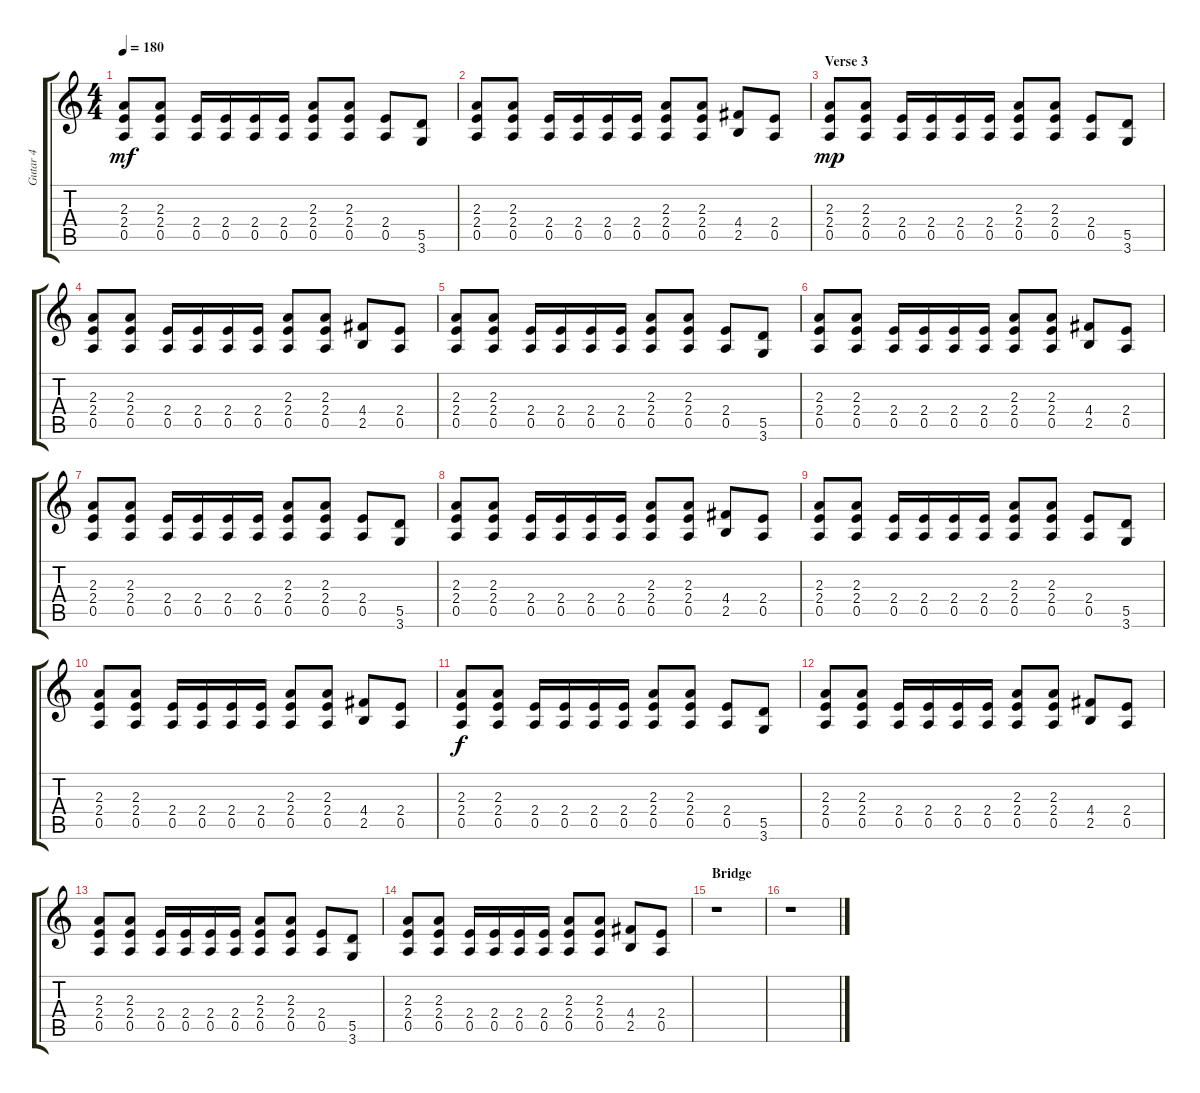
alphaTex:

\track ("Gutar 4" "Gutar 4") {instrument overdrivenguitar}
\staff {score tabs}
\tuning (E4 B3 G3 D3 A2 E2) {hide}
\ts (4 4)
\tempo 180
\clef g2
\ks c
(2.3 2.4 0.5).8{dy mf} (2.3 2.4 0.5).8 (2.4 0.5).16 (2.4 0.5).16 (2.4 0.5).16 (2.4 0.5).16 (2.3 2.4 0.5).8 (2.3 2.4 0.5).8 (2.4 0.5).8 (5.5 3.6).8 |
(2.3 2.4 0.5).8 (2.3 2.4 0.5).8 (2.4 0.5).16 (2.4 0.5).16 (2.4 0.5).16 (2.4 0.5).16 (2.3 2.4 0.5).8 (2.3 2.4 0.5).8 (4.4 2.5).8 (2.4 0.5).8 |
\section ("" "Verse 3")
(2.3 2.4 0.5).8{dy mp} (2.3 2.4 0.5).8 (2.4 0.5).16 (2.4 0.5).16 (2.4 0.5).16 (2.4 0.5).16 (2.3 2.4 0.5).8 (2.3 2.4 0.5).8 (2.4 0.5).8 (5.5 3.6).8 |
(2.3 2.4 0.5).8 (2.3 2.4 0.5).8 (2.4 0.5).16 (2.4 0.5).16 (2.4 0.5).16 (2.4 0.5).16 (2.3 2.4 0.5).8 (2.3 2.4 0.5).8 (4.4 2.5).8 (2.4 0.5).8 |
(2.3 2.4 0.5).8 (2.3 2.4 0.5).8 (2.4 0.5).16 (2.4 0.5).16 (2.4 0.5).16 (2.4 0.5).16 (2.3 2.4 0.5).8 (2.3 2.4 0.5).8 (2.4 0.5).8 (5.5 3.6).8 |
(2.3 2.4 0.5).8 (2.3 2.4 0.5).8 (2.4 0.5).16 (2.4 0.5).16 (2.4 0.5).16 (2.4 0.5).16 (2.3 2.4 0.5).8 (2.3 2.4 0.5).8 (4.4 2.5).8 (2.4 0.5).8 |
(2.3 2.4 0.5).8 (2.3 2.4 0.5).8 (2.4 0.5).16 (2.4 0.5).16 (2.4 0.5).16 (2.4 0.5).16 (2.3 2.4 0.5).8 (2.3 2.4 0.5).8 (2.4 0.5).8 (5.5 3.6).8 |
(2.3 2.4 0.5).8 (2.3 2.4 0.5).8 (2.4 0.5).16 (2.4 0.5).16 (2.4 0.5).16 (2.4 0.5).16 (2.3 2.4 0.5).8 (2.3 2.4 0.5).8 (4.4 2.5).8 (2.4 0.5).8 |
(2.3 2.4 0.5).8 (2.3 2.4 0.5).8 (2.4 0.5).16 (2.4 0.5).16 (2.4 0.5).16 (2.4 0.5).16 (2.3 2.4 0.5).8 (2.3 2.4 0.5).8 (2.4 0.5).8 (5.5 3.6).8 |
(2.3 2.4 0.5).8 (2.3 2.4 0.5).8 (2.4 0.5).16 (2.4 0.5).16 (2.4 0.5).16 (2.4 0.5).16 (2.3 2.4 0.5).8 (2.3 2.4 0.5).8 (4.4 2.5).8 (2.4 0.5).8 |
(2.3 2.4 0.5).8{dy f} (2.3 2.4 0.5).8 (2.4 0.5).16 (2.4 0.5).16 (2.4 0.5).16 (2.4 0.5).16 (2.3 2.4 0.5).8 (2.3 2.4 0.5).8 (2.4 0.5).8 (5.5 3.6).8 |
(2.3 2.4 0.5).8 (2.3 2.4 0.5).8 (2.4 0.5).16 (2.4 0.5).16 (2.4 0.5).16 (2.4 0.5).16 (2.3 2.4 0.5).8 (2.3 2.4 0.5).8 (4.4 2.5).8 (2.4 0.5).8 |
(2.3 2.4 0.5).8 (2.3 2.4 0.5).8 (2.4 0.5).16 (2.4 0.5).16 (2.4 0.5).16 (2.4 0.5).16 (2.3 2.4 0.5).8 (2.3 2.4 0.5).8 (2.4 0.5).8 (5.5 3.6).8 |
(2.3 2.4 0.5).8 (2.3 2.4 0.5).8 (2.4 0.5).16 (2.4 0.5).16 (2.4 0.5).16 (2.4 0.5).16 (2.3 2.4 0.5).8 (2.3 2.4 0.5).8 (4.4 2.5).8 (2.4 0.5).8 |
\section ("" "Bridge")
r.1 |
r.1
